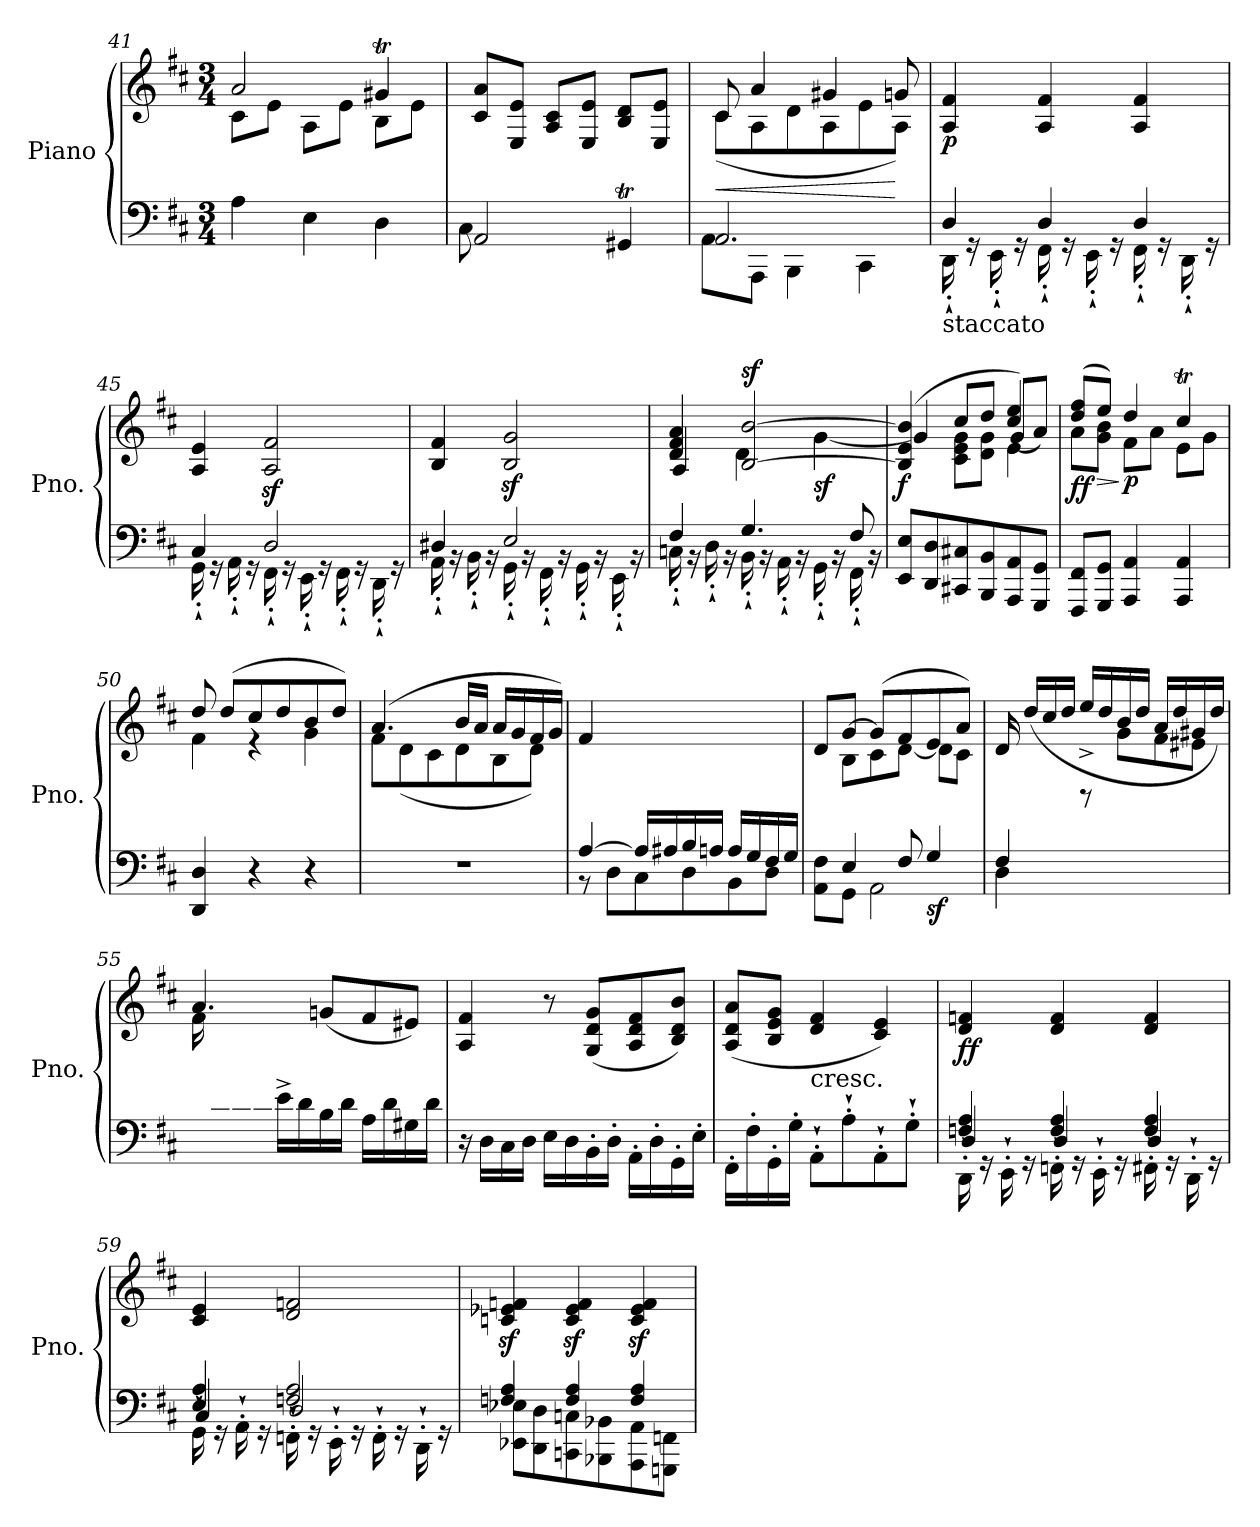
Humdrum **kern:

**kern	**kern	**dynam
*part1	*part1	*part1
*staff2	*staff1	*staff1/2
*I"Piano	*	*
*I'Pno.	*	*
!!LO:LB:g=z
*clefF4	*clefG2	*
*k[f#c#]	*k[f#c#]	*
*D:	*D:	*
*M3/4	*M3/4	*
=41	=41	=41
*	*^	*
4A\	2a/	8c#\L	.
.	.	8e\J	.
4E\	.	8A\L	.
.	.	8e\J	.
4D\	4g#Xt/	8B\L	.
.	.	8e\J	.
*	*v	*v	*
=42	=42	=42
*^	*	*
2AA/	8C#\	8c#/ 8a/L	.
.	2ryy	8E/ 8e/J	.
.	.	8A/ 8c#/L	.
.	.	8E/ 8e/J	.
4GG#Xt/	.	8B/ 8d/L	.
.	8ryy	8E/ 8e/J	.
=43	=43	=43	=43
!	!	!	!LO:HP:b
*	*	*^	*
2.AA/	8AA\L	8c#/	(<8c#\L	<
.	8AAA\J	4a/	8A\	.
.	4BBB\	.	8d\	.
.	.	4g#X/	8A\	.
.	4CC#\	.	8e\	.
.	.	8gn/	8A\J)	[
=44	=44	=44	=44	=44
*	*^	*	*	*
!	!	!	!LO:TX:a:t=tenuto	!	!
!LO:TX:b:t=staccato	!	!	!	!	!
!	!	!	!	!	!LO:DY:b
*	*	*	*v	*v	*
4D/	16DD'`\	16ryy	4A/ 4f#/	p
.	16ryy	16rGG	.	.
.	16EE'`\	16ryy	.	.
.	16ryy	16rGG	.	.
4D/	16FF#'`\	16ryy	4A/ 4f#/	.
.	16ryy	16rGG	.	.
.	16EE'`\	16ryy	.	.
.	16ryy	16rGG	.	.
4D/	16FF#'`\	16ryy	4A/ 4f#/	.
.	16ryy	16rGG	.	.
.	16DD'`\	16ryy	.	.
.	16ryy	16rGG	.	.
!!LO:PB:g=z
=45	=45	=45	=45	=45
4C#/	16GG'`\	16ryy	4A/ 4e/	.
.	16ryy	16rGG	.	.
.	16AA'`\	16ryy	.	.
.	16ryy	16rGG	.	.
2D/	16FF#'`\	16ryy	2A/z> 2f#/z>	.
.	16ryy	16rGG	.	.
.	16EE'`\	16ryy	.	.
.	16ryy	16rGG	.	.
.	16FF#'`\	16ryy	.	.
.	16ryy	16rGG	.	.
.	16DD'`\	16ryy	.	.
.	16ryy	16rGG	.	.
=46	=46	=46	=46	=46
4D#X/	16AA'`\	16ryy	4B/ 4f#/	.
.	16ryy	16rBB	.	.
.	16BB'`\	16ryy	.	.
.	16ryy	16rBB	.	.
2E/	16GG'`\	16ryy	2B/z> 2g/z>	.
.	16ryy	16rBB	.	.
.	16FF#'`\	16ryy	.	.
.	16ryy	16rBB	.	.
.	16GG'`\	16ryy	.	.
.	16ryy	16rBB	.	.
.	16EE'`\	16ryy	.	.
.	16ryy	16rBB	.	.
=47	=47	=47	=47	=47
*	*	*	*^	*
4F#/	16Cn'`\	16ryy	4d/ 4f#/ 4a/	4A/	.
.	16ryy	16rBB	.	.	.
.	16D'`\	16ryy	.	.	.
.	16ryy	16rBB	.	.	.
!	!	!	!	!	!LO:DY:a
4.G/	16BB'`\	16ryy	[2B/ [2b/	4d\	sf
.	16ryy	16rBB	.	.	.
.	16AA'`\	16ryy	.	.	.
.	16ryy	16rBB	.	.	.
!	!	!	!	!	!LO:DY:b
.	16GG'`\	16ryy	.	[4g\	sf
.	16ryy	16rBB	.	.	.
8F#/	16FF#'`\	16ryy	.	.	.
.	16ryy	16rBB	.	.	.
=48	=48	=48	=48	=48	=48
*	*	*	*	*^	*
!	!	!	!	!	!	!LO:DY:b
*v	*v	*v	*	*	*	*
8EE/ 8E/L	(>4B/] 4e/ 4b/]	4g/]	2ryy	f
8DD/ 8D/	.	.	.	.
8CC#X/ 8C#X/	8cc#/L	8c#\ 8e\ 8g\L	.	.
8BBB/ 8BB/	8dd/J	8d\ 8g\J	.	.
8AAA/ 8AA/	4cc#/ 4ee/)	(>8g/L	4e\	.
8GGG/ 8GG/J	.	8a/J)	.	.
*	*	*v	*v	*
!!LO:LB:g=z
=49	=49	=49	=49
!	!	!	!LO:DY:b
8FFF#/ 8FF#/L	(>8dd/ 8ff#/L	8a\L	ff
!	!	!	!LO:HP:b
8GGG/ 8GG/J	8ee/J)	8g\ 8b\J	>
!	!	!	!LO:DY:n=1:b
4AAA/ 4AA/	4dd/	8f#\L	] p
.	.	8a\J	.
4AAA/ 4AA/	4cc#t/	8e\L	.
.	.	8g\J	.
=50	=50	=50	=50
4DD/ 4D/	8dd/	4f#\	.
.	(>8dd/L	.	.
4r	8cc#/	4re	.
.	8dd/	.	.
4r	8b/	4g\	.
.	8dd/J)	.	.
=51	=51	=51	=51
2.r	(>4.a/	8f#\L	.
.	.	(<8d\	.
.	.	8c#\	.
.	16b/LL	8d\	.
.	16a/JJ	.	.
.	16a/LL	8B\	.
.	16g/	.	.
.	16f#/	8d\J)	.
.	16g/JJ)	.	.
*	*v	*v	*
=52	=52	=52
*^	*	*
[4A/	8r	4f#/	.
.	8D\L	.	.
16A/LL]	8C#\	2ryy	.
16A#X/	.	.	.
16B/	8D\	.	.
16An/JJ	.	.	.
16A/LL	8BB\	.	.
16G/	.	.	.
16F#/	8D\J	.	.
16G/JJ	.	.	.
=53	=53	=53	=53
*	*	*^	*
8AA\ 8F#\L	8ryy	8d/L	8ryy	.
8GG\J	4E/	[8g/J	8B\L	.
2AA\	.	(>8g/L]	8c#\	.
.	8F#/	8f#/	[8d\J	.
!	!	!	!	!LO:DY:b=2
.	4G/	8e/	8d\L]	sf
.	.	8a/J)	8c#\J	.
!!LO:LB:g=z	!!
=54	=54	=54	=54	=54
4F#/	4D\	16d/	4.ryy	.
.	.	(<16dd/LL	.	.
.	.	16cc#/	.	.
.	.	16dd/JJ	.	.
8rdd	4.ryy	16ee^/LL	.	.
.	.	16dd/	.	.
4.ryy	.	16b/	8g\L	.
.	.	16dd/JJ	.	.
.	.	16a/LL	8f#\	.
.	.	16dd/	.	.
.	8ryy	16g#X/	8e#X\J	.
.	.	16dd/JJ)	.	.
*v	*v	*	*	*
=55	=55	=55	=55
16ryy	4.a/	16f#\LL	.
16d/	.	2ryy	.
16c#/	.	.	.
16d/JJ	.	.	.
16e^\LL	.	.	.
16d\	.	.	.
16B\	(<8gn/L	.	.
16d\JJ	.	.	.
16A\LL	8f#/	.	.
16d\	.	8.ryy	.
16G#X\	8e#X/J)	.	.
16d\JJ	.	.	.
*	*v	*v	*
=56	=56	=56
16r	4A/ 4f#/	.
16D\LL	.	.
16C#\	.	.
16D\JJ	.	.
16E\LL	8r	.
16D\	.	.
16BB'\	(<8G/ 8d/ 8g/L	.
16D'\JJ	.	.
16AA'\LL	8A/ 8d/ 8f#/	.
16D'\	.	.
16GG'\	8B/ 8d/ 8b/J)	.
16E'\JJ	.	.
=57	=57	=57
16FF#'\LL	(<8A/ 8d/ 8a/L	.
16F#'\	.	.
16GG'\	8B/ 8e/ 8g/J	.
16G'\JJ	.	.
!	!LO:TX:b:t=cresc.	!
8AA'`\L	4d/ 4f#/	.
8A'`\	.	.
8AA'`\	4c#/ 4e/)	.
8G'`\J	.	.
!!LO:LB:g=z
=58	=58	=58
*^	*	*
*	*^	*	*
*	*	*^	*	*
!	!	!	!	!	!LO:DY:b
4Fn/ 4A/	4D/	16DD'`\	16ryy	4d/ 4fn/	ff
.	.	16ryy	16rGG	.	.
.	.	16EE'`\	16ryy	.	.
.	.	16ryy	16rGG	.	.
4F/ 4A/	4D/	16FFn'`\	16ryy	4d/ 4f/	.
.	.	16ryy	16rGG	.	.
.	.	16EE'`\	16ryy	.	.
.	.	16ryy	16rGG	.	.
4F/ 4A/	4D/	16FF#X'`\	16ryy	4d/ 4f/	.
.	.	16ryy	16rGG	.	.
.	.	16DD'`\	16ryy	.	.
.	.	16ryy	16rGG	.	.
=59	=59	=59	=59	=59	=59
4E/ 4A/	4C#/	16GG'`\	16ryy	4c#/ 4e/	.
.	.	16ryy	16rGG	.	.
.	.	16AA'`\	16ryy	.	.
.	.	16ryy	16rGG	.	.
2Fn/ 2A/	2D/	16FFn'`\	16ryy	2d/ 2fn/	.
.	.	16ryy	16rGG	.	.
.	.	16EE'`\	16ryy	.	.
.	.	16ryy	16rGG	.	.
.	.	16FF'`\	16ryy	.	.
.	.	16ryy	16rGG	.	.
.	.	16DD'`\	16ryy	.	.
.	.	16ryy	16rGG	.	.
*	*v	*v	*v	*	*
=60	=60	=60	=60
4Fn/ 4A/	8EE-X\ 8E-X\L	4cn/z> 4e-X/z> 4fn/z>	.
.	8DD\ 8D\	.	.
4F/ 4A/	8CCn\ 8Cn\	4c/z> 4e-/z> 4f/z>	.
.	8BBB-X\ 8BB-X\	.	.
4F/ 4A/	8AAA\ 8AA\	4c/z> 4e-/z> 4f/z>	.
.	8GGGn\ 8FFn\J	.	.
*v	*v	*	*
=	=	=
*-	*-	*-
